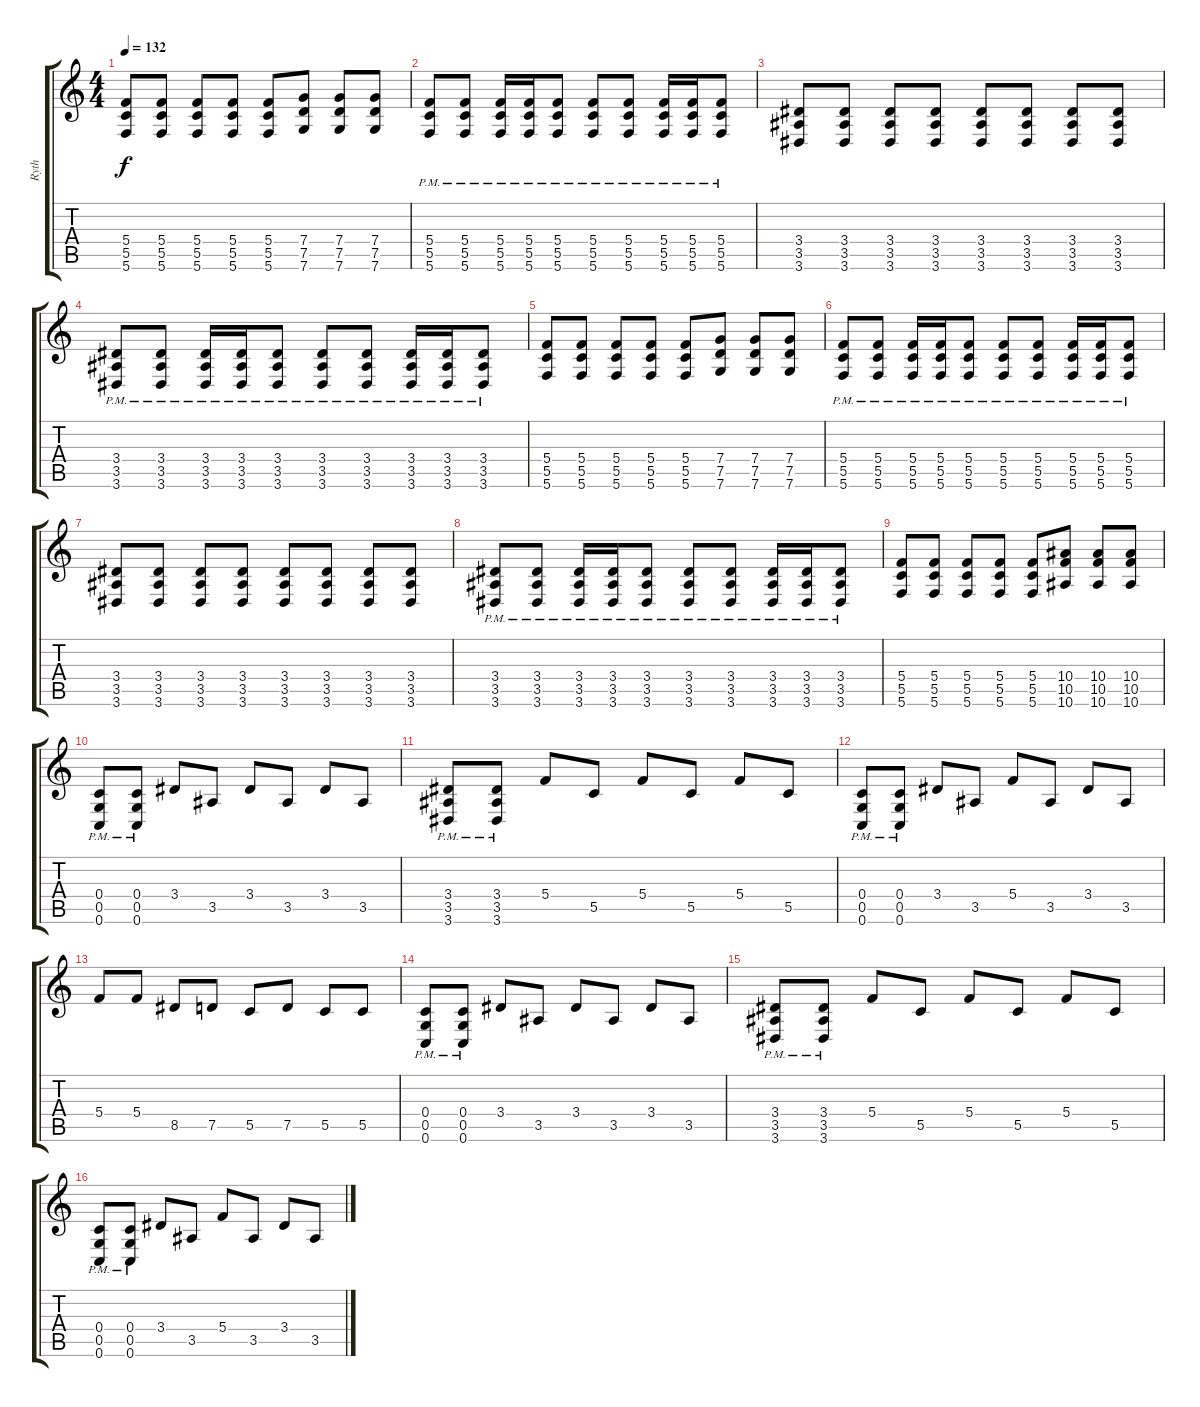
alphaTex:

\track ("Ryth" "Ryth") {instrument distortionguitar}
\staff {score tabs}
\tuning (D4 A3 F3 C3 G2 C2) {hide}
\ts (4 4)
\tempo 132
\clef g2
\ks c
(5.4 5.5 5.6).8{dy f} (5.4 5.5 5.6).8 (5.4 5.5 5.6).8 (5.4 5.5 5.6).8 (5.4 5.5 5.6).8 (7.4 7.5 7.6).8 (7.4 7.5 7.6).8 (7.4 7.5 7.6).8 |
(5.4{pm} 5.5{pm} 5.6{pm}).8 (5.4{pm} 5.5{pm} 5.6{pm}).8 (5.4{pm} 5.5{pm} 5.6{pm}).16 (5.4{pm} 5.5{pm} 5.6{pm}).16 (5.4{pm} 5.5{pm} 5.6{pm}).8 (5.4{pm} 5.5{pm} 5.6{pm}).8 (5.4{pm} 5.5{pm} 5.6{pm}).8 (5.4{pm} 5.5{pm} 5.6{pm}).16 (5.4{pm} 5.5{pm} 5.6{pm}).16 (5.4{pm} 5.5{pm} 5.6{pm}).8 |
(3.4 3.5 3.6).8 (3.4 3.5 3.6).8 (3.4 3.5 3.6).8 (3.4 3.5 3.6).8 (3.4 3.5 3.6).8 (3.4 3.5 3.6).8 (3.4 3.5 3.6).8 (3.4 3.5 3.6).8 |
(3.4{pm} 3.5{pm} 3.6{pm}).8 (3.4{pm} 3.5{pm} 3.6{pm}).8 (3.4{pm} 3.5{pm} 3.6{pm}).16 (3.4{pm} 3.5{pm} 3.6{pm}).16 (3.4{pm} 3.5{pm} 3.6{pm}).8 (3.4{pm} 3.5{pm} 3.6{pm}).8 (3.4{pm} 3.5{pm} 3.6{pm}).8 (3.4{pm} 3.5{pm} 3.6{pm}).16 (3.4{pm} 3.5{pm} 3.6{pm}).16 (3.4{pm} 3.5{pm} 3.6{pm}).8 |
(5.4 5.5 5.6).8 (5.4 5.5 5.6).8 (5.4 5.5 5.6).8 (5.4 5.5 5.6).8 (5.4 5.5 5.6).8 (7.4 7.5 7.6).8 (7.4 7.5 7.6).8 (7.4 7.5 7.6).8 |
(5.4{pm} 5.5{pm} 5.6{pm}).8 (5.4{pm} 5.5{pm} 5.6{pm}).8 (5.4{pm} 5.5{pm} 5.6{pm}).16 (5.4{pm} 5.5{pm} 5.6{pm}).16 (5.4{pm} 5.5{pm} 5.6{pm}).8 (5.4{pm} 5.5{pm} 5.6{pm}).8 (5.4{pm} 5.5{pm} 5.6{pm}).8 (5.4{pm} 5.5{pm} 5.6{pm}).16 (5.4{pm} 5.5{pm} 5.6{pm}).16 (5.4{pm} 5.5{pm} 5.6{pm}).8 |
(3.4 3.5 3.6).8 (3.4 3.5 3.6).8 (3.4 3.5 3.6).8 (3.4 3.5 3.6).8 (3.4 3.5 3.6).8 (3.4 3.5 3.6).8 (3.4 3.5 3.6).8 (3.4 3.5 3.6).8 |
(3.4{pm} 3.5{pm} 3.6{pm}).8 (3.4{pm} 3.5{pm} 3.6{pm}).8 (3.4{pm} 3.5{pm} 3.6{pm}).16 (3.4{pm} 3.5{pm} 3.6{pm}).16 (3.4{pm} 3.5{pm} 3.6{pm}).8 (3.4{pm} 3.5{pm} 3.6{pm}).8 (3.4{pm} 3.5{pm} 3.6{pm}).8 (3.4{pm} 3.5{pm} 3.6{pm}).16 (3.4{pm} 3.5{pm} 3.6{pm}).16 (3.4{pm} 3.5{pm} 3.6{pm}).8 |
(5.4 5.5 5.6).8 (5.4 5.5 5.6).8 (5.4 5.5 5.6).8 (5.4 5.5 5.6).8 (5.4 5.5 5.6).8 (10.4 10.5 10.6).8 (10.4 10.5 10.6).8 (10.4 10.5 10.6).8 |
(0.4{pm} 0.5{pm} 0.6{pm}).8 (0.4{pm} 0.5{pm} 0.6{pm}).8 3.4.8 3.5.8 3.4.8 3.5.8 3.4.8 3.5.8 |
(3.4{pm} 3.5{pm} 3.6{pm}).8 (3.4{pm} 3.5{pm} 3.6{pm}).8 5.4.8 5.5.8 5.4.8 5.5.8 5.4.8 5.5.8 |
(0.4{pm} 0.5{pm} 0.6{pm}).8 (0.4{pm} 0.5{pm} 0.6{pm}).8 3.4.8 3.5.8 5.4.8 3.5.8 3.4.8 3.5.8 |
5.4.8 5.4.8 8.5.8 7.5.8 5.5.8 7.5.8 5.5.8 5.5.8 |
(0.4{pm} 0.5{pm} 0.6{pm}).8 (0.4{pm} 0.5{pm} 0.6{pm}).8 3.4.8 3.5.8 3.4.8 3.5.8 3.4.8 3.5.8 |
(3.4{pm} 3.5{pm} 3.6{pm}).8 (3.4{pm} 3.5{pm} 3.6{pm}).8 5.4.8 5.5.8 5.4.8 5.5.8 5.4.8 5.5.8 |
(0.4{pm} 0.5{pm} 0.6{pm}).8 (0.4{pm} 0.5{pm} 0.6{pm}).8 3.4.8 3.5.8 5.4.8 3.5.8 3.4.8 3.5.8
